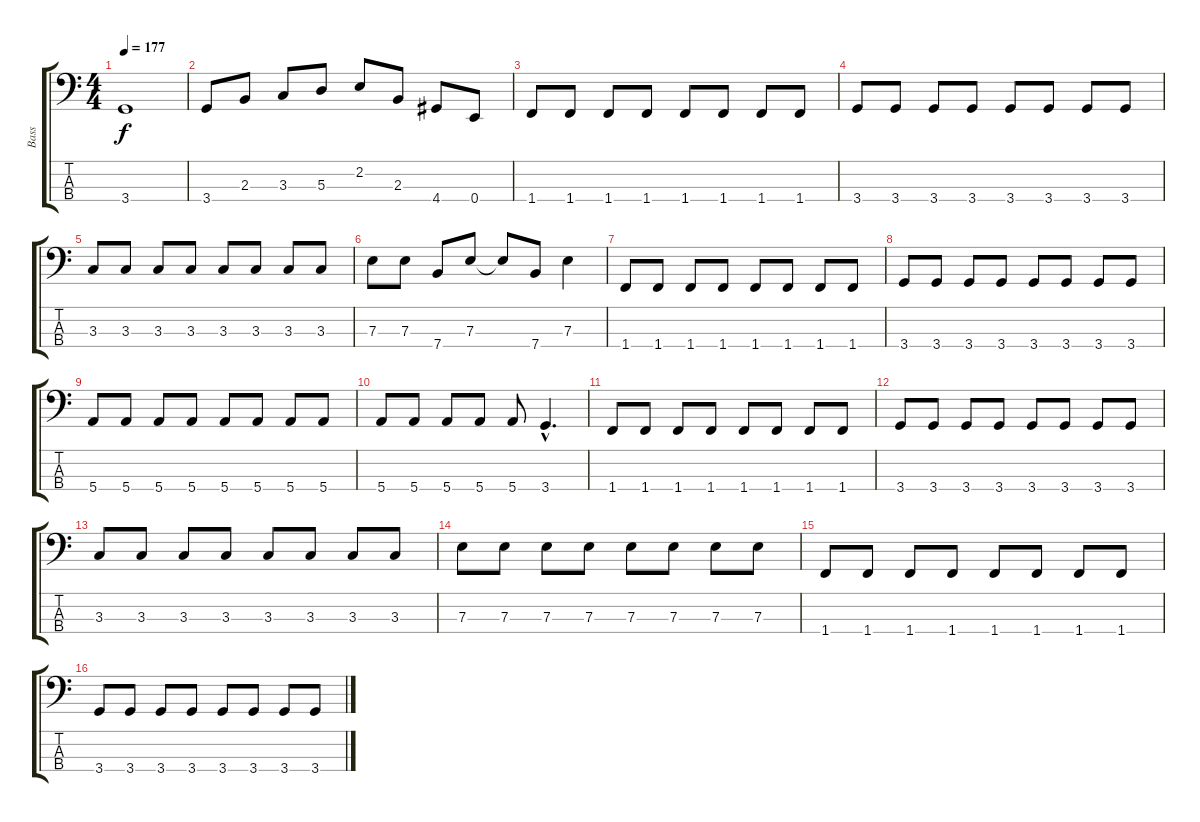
\track ("Bass" "Bass") {instrument electricbasspick}
\staff {score tabs}
\tuning (G2 D2 A1 E1) {hide}
\ts (4 4)
\tempo 177
\clef f4
\ks c
3.4.1{dy f} |
3.4.8 2.3.8 3.3.8 5.3.8 2.2.8 2.3.8 4.4.8 0.4.8 |
1.4.8 1.4.8 1.4.8 1.4.8 1.4.8 1.4.8 1.4.8 1.4.8 |
3.4.8 3.4.8 3.4.8 3.4.8 3.4.8 3.4.8 3.4.8 3.4.8 |
3.3.8 3.3.8 3.3.8 3.3.8 3.3.8 3.3.8 3.3.8 3.3.8 |
7.3.8 7.3.8 7.4.8 7.3.8 7.3{t}.8 7.4.8 7.3.4 |
1.4.8 1.4.8 1.4.8 1.4.8 1.4.8 1.4.8 1.4.8 1.4.8 |
3.4.8 3.4.8 3.4.8 3.4.8 3.4.8 3.4.8 3.4.8 3.4.8 |
5.4.8 5.4.8 5.4.8 5.4.8 5.4.8 5.4.8 5.4.8 5.4.8 |
5.4.8 5.4.8 5.4.8 5.4.8 5.4.8 3.4{hac}.4{d} |
1.4.8 1.4.8 1.4.8 1.4.8 1.4.8 1.4.8 1.4.8 1.4.8 |
3.4.8 3.4.8 3.4.8 3.4.8 3.4.8 3.4.8 3.4.8 3.4.8 |
3.3.8 3.3.8 3.3.8 3.3.8 3.3.8 3.3.8 3.3.8 3.3.8 |
7.3.8 7.3.8 7.3.8 7.3.8 7.3.8 7.3.8 7.3.8 7.3.8 |
1.4.8 1.4.8 1.4.8 1.4.8 1.4.8 1.4.8 1.4.8 1.4.8 |
3.4.8 3.4.8 3.4.8 3.4.8 3.4.8 3.4.8 3.4.8 3.4.8
